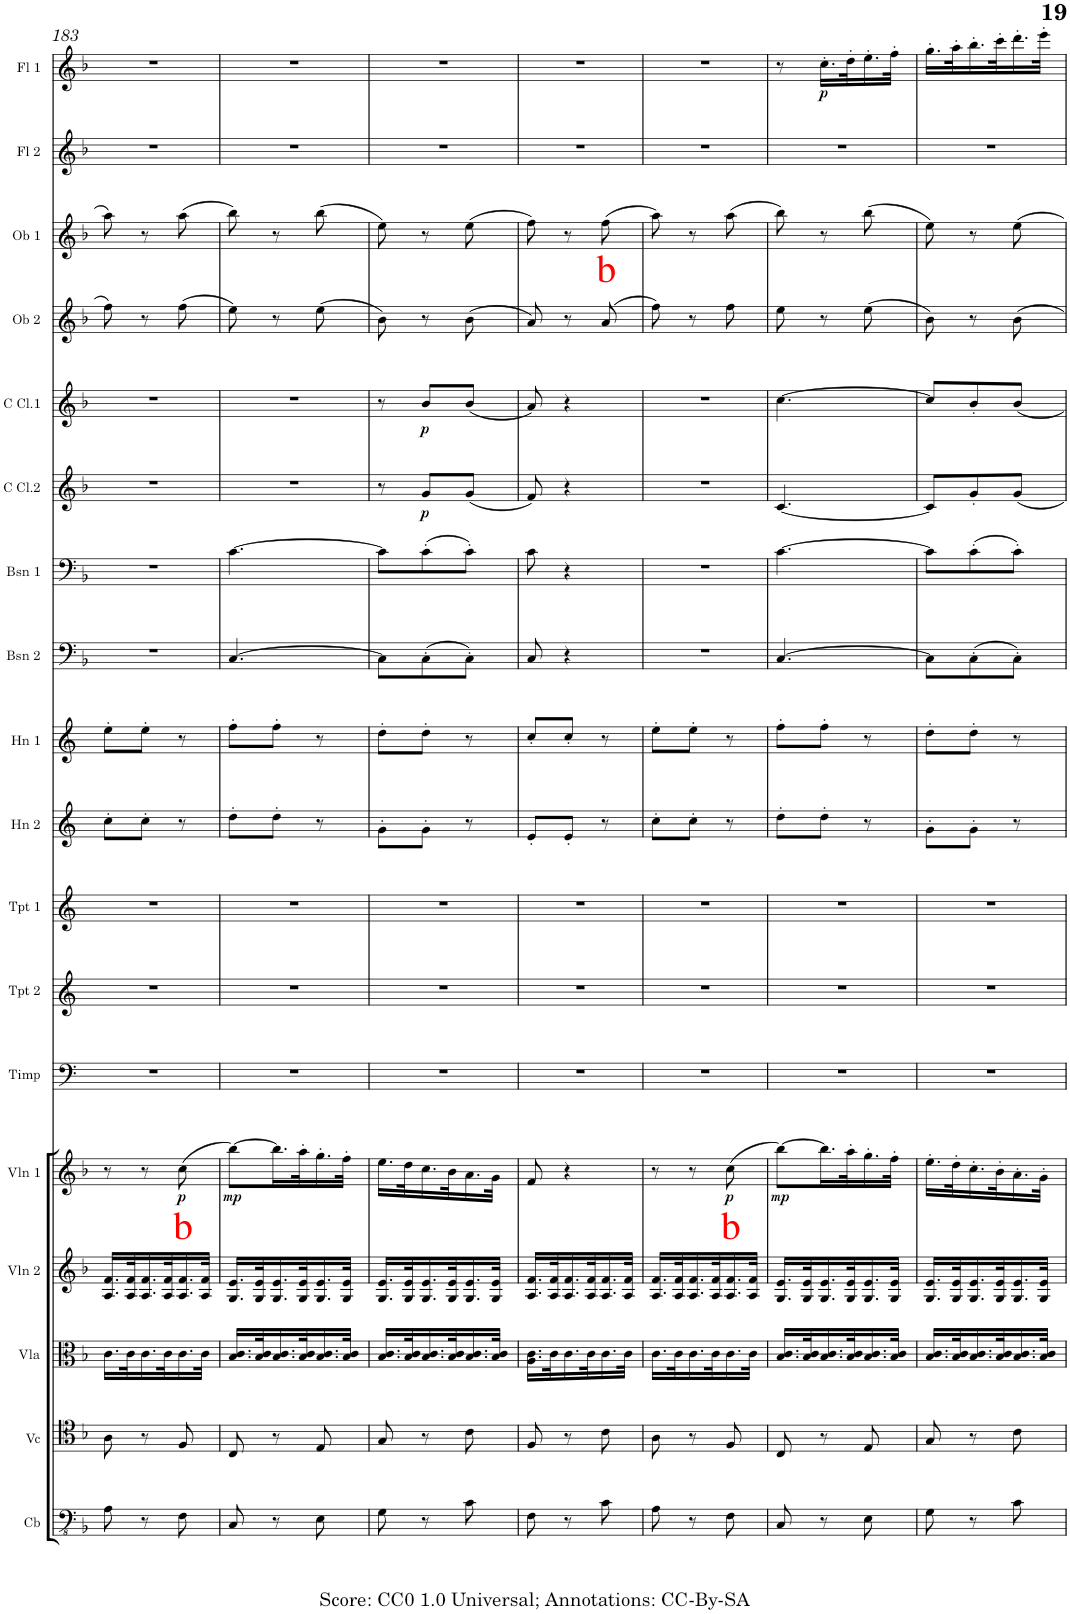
**kern	**kern	**kern	**kern	**kern	**text	**dynam	**kern	**kern	**kern	**kern	**kern	**kern	**kern	**kern	**dynam	**kern	**dynam	**kern	**kern	**text	**kern	**kern	**dynam
*part18	*part17	*part16	*part15	*part14	*part14	*part14	*part13	*part12	*part11	*part10	*part9	*part8	*part7	*part6	*part6	*part5	*part5	*part4	*part3	*part3	*part2	*part1	*part1
*staff18	*staff17	*staff16	*staff15	*staff14	*staff14	*staff14	*staff13	*staff12	*staff11	*staff10	*staff9	*staff8	*staff7	*staff6	*staff6	*staff5	*staff5	*staff4	*staff3	*staff3	*staff2	*staff1	*staff1
*I"Contrabass	*I"Violoncello	*I"Viola	*I"Violin 2	*I"Violin 1	*	*	*I"Timpani	*I"C Trumpet 2	*I"C Trumpet 1	*I"F Horn 2	*I"F Horn 1	*I"Bassoon 2	*I"Bassoon 1	*I"C Clarinet 2	*	*I"C Clarinet 1	*	*I"Oboe 2	*I"Oboe 1	*	*I"Flute 2	*I"Flute 1	*
*I'Cb	*I'Vc	*I'Vla	*I'Vln 2	*I'Vln 1	*	*	*I'Timp	*I'Tpt 2	*I'Tpt 1	*I'Hn 2	*I'Hn 1	*I'Bsn 2	*I'Bsn 1	*I'C Cl.2	*	*I'C Cl.1	*	*I'Ob 2	*I'Ob 1	*	*I'Fl 2	*I'Fl 1	*
!!LO:PB:g=z
*clefFv4	*clefC4	*clefC3	*clefG2	*clefG2	*	*	*clefF4	*clefG2	*clefG2	*clefG2	*clefG2	*clefF4	*clefF4	*clefG2	*	*clefG2	*	*clefG2	*clefG2	*	*clefG2	*clefG2	*
*	*	*	*	*	*	*	*	*	*	*Trd4c7	*Trd4c7	*	*	*Trd1c2	*	*Trd1c2	*	*	*	*	*	*	*
*k[b-]	*k[b-]	*k[b-]	*k[b-]	*k[b-]	*	*	*k[]	*k[]	*k[]	*k[]	*k[]	*k[b-]	*k[b-]	*k[b-]	*	*k[b-]	*	*k[b-]	*k[b-]	*	*k[b-]	*k[b-]	*
*F:	*F:	*F:	*F:	*F:	*	*	*	*	*	*	*	*F:	*F:	*F:	*	*F:	*	*F:	*F:	*	*F:	*F:	*
*M3/8	*M3/8	*M3/8	*M3/8	*M3/8	*	*	*M3/8	*M3/8	*M3/8	*M3/8	*M3/8	*M3/8	*M3/8	*M3/8	*	*M3/8	*	*M3/8	*M3/8	*	*M3/8	*M3/8	*
=183	=183	=183	=183	=183	=183	=183	=183	=183	=183	=183	=183	=183	=183	=183	=183	=183	=183	=183	=183	=183	=183	=183	=183
8AA\	8A\	16.c\LL	16.A/ 16.f/LL	8r	.	.	4.r	4.r	4.r	8cc'\L	8ee'\L	4.r	4.r	4.r	.	4.r	.	8ff\	8aa\	.	4.r	4.r	.
.	.	32c\K	32A/ 32f/K	.	.	.	.	.	.	.	.	.	.	.	.	.	.	.	.	.	.	.	.
8r	8r	16.c\	16.A/ 16.f/	8r	.	.	.	.	.	8cc'\J	8ee'\J	.	.	.	.	.	.	8r	8r	.	.	.	.
.	.	32c\K	32A/ 32f/K	.	.	.	.	.	.	.	.	.	.	.	.	.	.	.	.	.	.	.	.
!	!	!	!	!	!LO:LY:b:color=#FF0000	!LO:DY:b	!	!	!	!	!	!	!	!	!	!	!	!	!	!	!	!	!
8FF\	8F/	16.c\	16.A/ 16.f/	(8cc\	b	p	.	.	.	8r	8r	.	.	.	.	.	.	(8ff\	(8aa\	.	.	.	.
.	.	32c\JJk	32A/ 32f/JJk	.	.	.	.	.	.	.	.	.	.	.	.	.	.	.	.	.	.	.	.
=184	=184	=184	=184	=184	=184	=184	=184	=184	=184	=184	=184	=184	=184	=184	=184	=184	=184	=184	=184	=184	=184	=184	=184
!	!	!	!	!	!	!LO:DY:b	!	!	!	!	!	!	!	!	!	!	!	!	!	!	!	!	!
8CC/	8C/	16.B-/ 16.c/LL	16.G/ 16.e/LL	[8bb-\L)	.	mp	4.r	4.r	4.r	8dd'\L	8ff'\L	[4.C/	[4.c\	4.r	.	4.r	.	8ee\)	8bb-\)	.	4.r	4.r	.
.	.	32B-/ 32c/K	32G/ 32e/K	.	.	.	.	.	.	.	.	.	.	.	.	.	.	.	.	.	.	.	.
8r	8r	16.B-/ 16.c/	16.G/ 16.e/	16.bb-\L]	.	.	.	.	.	8dd'\J	8ff'\J	.	.	.	.	.	.	8r	8r	.	.	.	.
.	.	32B-/ 32c/K	32G/ 32e/K	32aa'\K	.	.	.	.	.	.	.	.	.	.	.	.	.	.	.	.	.	.	.
8EE\	8E/	16.B-/ 16.c/	16.G/ 16.e/	16.gg'\	.	.	.	.	.	8r	8r	.	.	.	.	.	.	(8ee\	(8bb-\	.	.	.	.
.	.	32B-/ 32c/JJk	32G/ 32e/JJk	32ff'\JJk	.	.	.	.	.	.	.	.	.	.	.	.	.	.	.	.	.	.	.
=185	=185	=185	=185	=185	=185	=185	=185	=185	=185	=185	=185	=185	=185	=185	=185	=185	=185	=185	=185	=185	=185	=185	=185
8GG\	8G/	16.B-/ 16.c/LL	16.G/ 16.e/LL	16.ee\LL	.	.	4.r	4.r	4.r	8g'\L	8dd'\L	8C\L]	8c\L]	8r	.	8r	.	8b-\)	8ee\)	.	4.r	4.r	.
.	.	32B-/ 32c/K	32G/ 32e/K	32dd\K	.	.	.	.	.	.	.	.	.	.	.	.	.	.	.	.	.	.	.
!	!	!	!	!	!	!	!	!	!	!	!	!	!	!	!LO:DY:b	!	!LO:DY:b	!	!	!	!	!	!
8r	8r	16.B-/ 16.c/	16.G/ 16.e/	16.cc\	.	.	.	.	.	8g'\J	8dd'\J	(8C'\	(8c'\	8g/L	p	8b-/L	p	8r	8r	.	.	.	.
.	.	32B-/ 32c/K	32G/ 32e/K	32b-\K	.	.	.	.	.	.	.	.	.	.	.	.	.	.	.	.	.	.	.
8C\	8c\	16.B-/ 16.c/	16.G/ 16.e/	16.a\	.	.	.	.	.	8r	8r	8C'\J)	8c'\J)	(8g/J	.	(8b-/J	.	(8b-\	(8ee\	.	.	.	.
.	.	32B-/ 32c/JJk	32G/ 32e/JJk	32g\JJk	.	.	.	.	.	.	.	.	.	.	.	.	.	.	.	.	.	.	.
=186	=186	=186	=186	=186	=186	=186	=186	=186	=186	=186	=186	=186	=186	=186	=186	=186	=186	=186	=186	=186	=186	=186	=186
8FF\	8F/	16.A\ 16.c\LL	16.A/ 16.f/LL	8f/	.	.	4.r	4.r	4.r	8e'/L	8cc'/L	8C/	8c\	8f/)	.	8a/)	.	8a/)	8ff\)	.	4.r	4.r	.
.	.	32c\K	32A/ 32f/K	.	.	.	.	.	.	.	.	.	.	.	.	.	.	.	.	.	.	.	.
8r	8r	16.c\	16.A/ 16.f/	4r	.	.	.	.	.	8e'/J	8cc'/J	4r	4r	4r	.	4r	.	8r	8r	.	.	.	.
.	.	32c\K	32A/ 32f/K	.	.	.	.	.	.	.	.	.	.	.	.	.	.	.	.	.	.	.	.
!	!	!	!	!	!	!	!	!	!	!	!	!	!	!	!	!	!	!	!	!LO:LY:b:color=#FF0000	!	!	!
8C\	8c\	16.c\	16.A/ 16.f/	.	.	.	.	.	.	8r	8r	.	.	.	.	.	.	(8a/	(8ff\	b	.	.	.
.	.	32c\JJk	32A/ 32f/JJk	.	.	.	.	.	.	.	.	.	.	.	.	.	.	.	.	.	.	.	.
=187	=187	=187	=187	=187	=187	=187	=187	=187	=187	=187	=187	=187	=187	=187	=187	=187	=187	=187	=187	=187	=187	=187	=187
8AA\	8A\	16.c\LL	16.A/ 16.f/LL	8r	.	.	4.r	4.r	4.r	8cc'\L	8ee'\L	4.r	4.r	4.r	.	4.r	.	8ff\)	8aa\)	.	4.r	4.r	.
.	.	32c\K	32A/ 32f/K	.	.	.	.	.	.	.	.	.	.	.	.	.	.	.	.	.	.	.	.
8r	8r	16.c\	16.A/ 16.f/	8r	.	.	.	.	.	8cc'\J	8ee'\J	.	.	.	.	.	.	8r	8r	.	.	.	.
.	.	32c\K	32A/ 32f/K	.	.	.	.	.	.	.	.	.	.	.	.	.	.	.	.	.	.	.	.
!	!	!	!	!	!LO:LY:b:color=#FF0000	!LO:DY:b	!	!	!	!	!	!	!	!	!	!	!	!	!	!	!	!	!
8FF\	8F/	16.c\	16.A/ 16.f/	(8cc\	b	p	.	.	.	8r	8r	.	.	.	.	.	.	8ff\	(8aa\	.	.	.	.
.	.	32c\JJk	32A/ 32f/JJk	.	.	.	.	.	.	.	.	.	.	.	.	.	.	.	.	.	.	.	.
=188	=188	=188	=188	=188	=188	=188	=188	=188	=188	=188	=188	=188	=188	=188	=188	=188	=188	=188	=188	=188	=188	=188	=188
!	!	!	!	!	!	!LO:DY:b	!	!	!	!	!	!	!	!	!	!	!	!	!	!	!	!	!
8CC/	8C/	16.B-/ 16.c/LL	16.G/ 16.e/LL	[8bb-\L)	.	mp	4.r	4.r	4.r	8dd'\L	8ff'\L	[4.C/	[4.c\	[4.c/	.	[4.cc\	.	8ee\	8bb-\)	.	4.r	8r	.
.	.	32B-/ 32c/K	32G/ 32e/K	.	.	.	.	.	.	.	.	.	.	.	.	.	.	.	.	.	.	.	.
!	!	!	!	!	!	!	!	!	!	!	!	!	!	!	!	!	!	!	!	!	!	!	!LO:DY:b
8r	8r	16.B-/ 16.c/	16.G/ 16.e/	16.bb-\L]	.	.	.	.	.	8dd'\J	8ff'\J	.	.	.	.	.	.	8r	8r	.	.	16.cc'\LL	p
.	.	32B-/ 32c/K	32G/ 32e/K	32aa'\K	.	.	.	.	.	.	.	.	.	.	.	.	.	.	.	.	.	32dd'\K	.
8EE\	8E/	16.B-/ 16.c/	16.G/ 16.e/	16.gg'\	.	.	.	.	.	8r	8r	.	.	.	.	.	.	(8ee\	(8bb-\	.	.	16.ee'\	.
.	.	32B-/ 32c/JJk	32G/ 32e/JJk	32ff'\JJk	.	.	.	.	.	.	.	.	.	.	.	.	.	.	.	.	.	32ff'\JJk	.
=189	=189	=189	=189	=189	=189	=189	=189	=189	=189	=189	=189	=189	=189	=189	=189	=189	=189	=189	=189	=189	=189	=189	=189
8GG\	8G/	16.B-/ 16.c/LL	16.G/ 16.e/LL	16.ee'\LL	.	.	4.r	4.r	4.r	8g'\L	8dd'\L	8C\L]	8c\L]	8c/L]	.	8cc/L]	.	8b-\)	8ee\)	.	4.r	16.gg'\LL	.
.	.	32B-/ 32c/K	32G/ 32e/K	32dd'\K	.	.	.	.	.	.	.	.	.	.	.	.	.	.	.	.	.	32aa'\K	.
8r	8r	16.B-/ 16.c/	16.G/ 16.e/	16.cc'\	.	.	.	.	.	8g'\J	8dd'\J	(8C'\	(8c'\	8g'/	.	8b-'/	.	8r	8r	.	.	16.bb-'\	.
.	.	32B-/ 32c/K	32G/ 32e/K	32b-'\K	.	.	.	.	.	.	.	.	.	.	.	.	.	.	.	.	.	32ccc'\K	.
8C\	8c\	16.B-/ 16.c/	16.G/ 16.e/	16.a'\	.	.	.	.	.	8r	8r	8C'\J)	8c'\J)	8g/J	.	8b-/J	.	8b-\	8ee\	.	.	16.ddd'\	.
.	.	32B-/ 32c/JJk	32G/ 32e/JJk	32g'\JJk	.	.	.	.	.	.	.	.	.	.	.	.	.	.	.	.	.	32eee'\JJk	.
=	=	=	=	=	=	=	=	=	=	=	=	=	=	=	=	=	=	=	=	=	=	=	=
*-	*-	*-	*-	*-	*-	*-	*-	*-	*-	*-	*-	*-	*-	*-	*-	*-	*-	*-	*-	*-	*-	*-	*-
